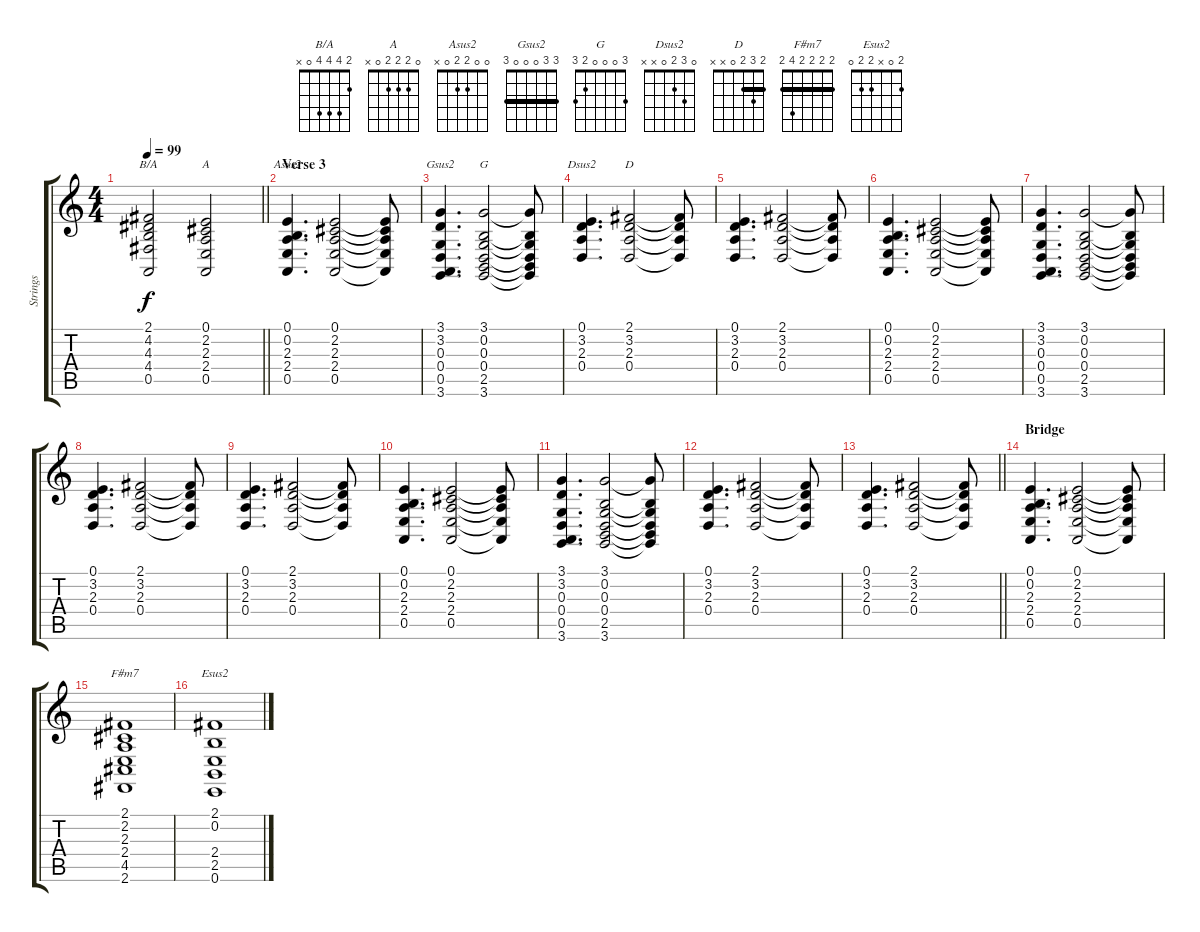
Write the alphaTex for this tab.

\track ("Strings" "Strings") {instrument synthstrings1}
\staff {score tabs}
\tuning (E4 B3 G3 D3 A2 E2) {hide}
\chord ("B/A" 2 4 4 4 0 x)
\chord ("A" 0 2 2 2 0 x)
\chord ("Asus2" 0 0 2 2 0 x)
\chord ("Gsus2" 3 3 0 0 0 3) {barre 3}
\chord ("G" 3 0 0 0 2 3)
\chord ("Dsus2" 0 3 2 0 x x)
\chord ("D" 2 3 2 0 x x) {barre 2}
\chord ("F#m7" 2 2 2 2 4 2) {barre 2}
\chord ("Esus2" 2 0 x 2 2 0)
\ts (4 4)
\tempo 99
\clef g2
\barLineRight lightlight
\ks c
(2.1 4.2 4.3 4.4 0.5).2{ch "B/A" dy f} (0.1 2.2 2.3 2.4 0.5).2{ch "A"} |
\section ("" "Verse 3")
(0.1 0.2 2.3 2.4 0.5).4{d ch "Asus2"} (0.1 2.2 2.3 2.4 0.5).2 (0.1{t} 2.2{t} 2.3{t} 2.4{t} 0.5{t}).8 |
(3.1 3.2 0.3 0.4 0.5 3.6).4{d ch "Gsus2"} (3.1 0.2 0.3 0.4 2.5 3.6).2{ch "G"} (3.1{t} 0.2{t} 0.3{t} 0.4{t} 2.5{t} 3.6{t}).8 |
(0.1 3.2 2.3 0.4).4{d ch "Dsus2"} (2.1 3.2 2.3 0.4).2{ch "D"} (2.1{t} 3.2{t} 2.3{t} 0.4{t}).8 |
(0.1 3.2 2.3 0.4).4{d} (2.1 3.2 2.3 0.4).2 (2.1{t} 3.2{t} 2.3{t} 0.4{t}).8 |
(0.1 0.2 2.3 2.4 0.5).4{d} (0.1 2.2 2.3 2.4 0.5).2 (0.1{t} 2.2{t} 2.3{t} 2.4{t} 0.5{t}).8 |
(3.1 3.2 0.3 0.4 0.5 3.6).4{d} (3.1 0.2 0.3 0.4 2.5 3.6).2 (3.1{t} 0.2{t} 0.3{t} 0.4{t} 2.5{t} 3.6{t}).8 |
(0.1 3.2 2.3 0.4).4{d} (2.1 3.2 2.3 0.4).2 (2.1{t} 3.2{t} 2.3{t} 0.4{t}).8 |
(0.1 3.2 2.3 0.4).4{d} (2.1 3.2 2.3 0.4).2 (2.1{t} 3.2{t} 2.3{t} 0.4{t}).8 |
(0.1 0.2 2.3 2.4 0.5).4{d} (0.1 2.2 2.3 2.4 0.5).2 (0.1{t} 2.2{t} 2.3{t} 2.4{t} 0.5{t}).8 |
(3.1 3.2 0.3 0.4 0.5 3.6).4{d} (3.1 0.2 0.3 0.4 2.5 3.6).2 (3.1{t} 0.2{t} 0.3{t} 0.4{t} 2.5{t} 3.6{t}).8 |
(0.1 3.2 2.3 0.4).4{d} (2.1 3.2 2.3 0.4).2 (2.1{t} 3.2{t} 2.3{t} 0.4{t}).8 |
\barLineRight lightlight
(0.1 3.2 2.3 0.4).4{d} (2.1 3.2 2.3 0.4).2 (2.1{t} 3.2{t} 2.3{t} 0.4{t}).8 |
\section ("" "Bridge")
(0.1 0.2 2.3 2.4 0.5).4{d} (0.1 2.2 2.3 2.4 0.5).2 (0.1{t} 2.2{t} 2.3{t} 2.4{t} 0.5{t}).8 |
(2.1 2.2 2.3 2.4 4.5 2.6).1{ch "F#m7"} |
(2.1 0.2 2.4 2.5 0.6).1{ch "Esus2"}
